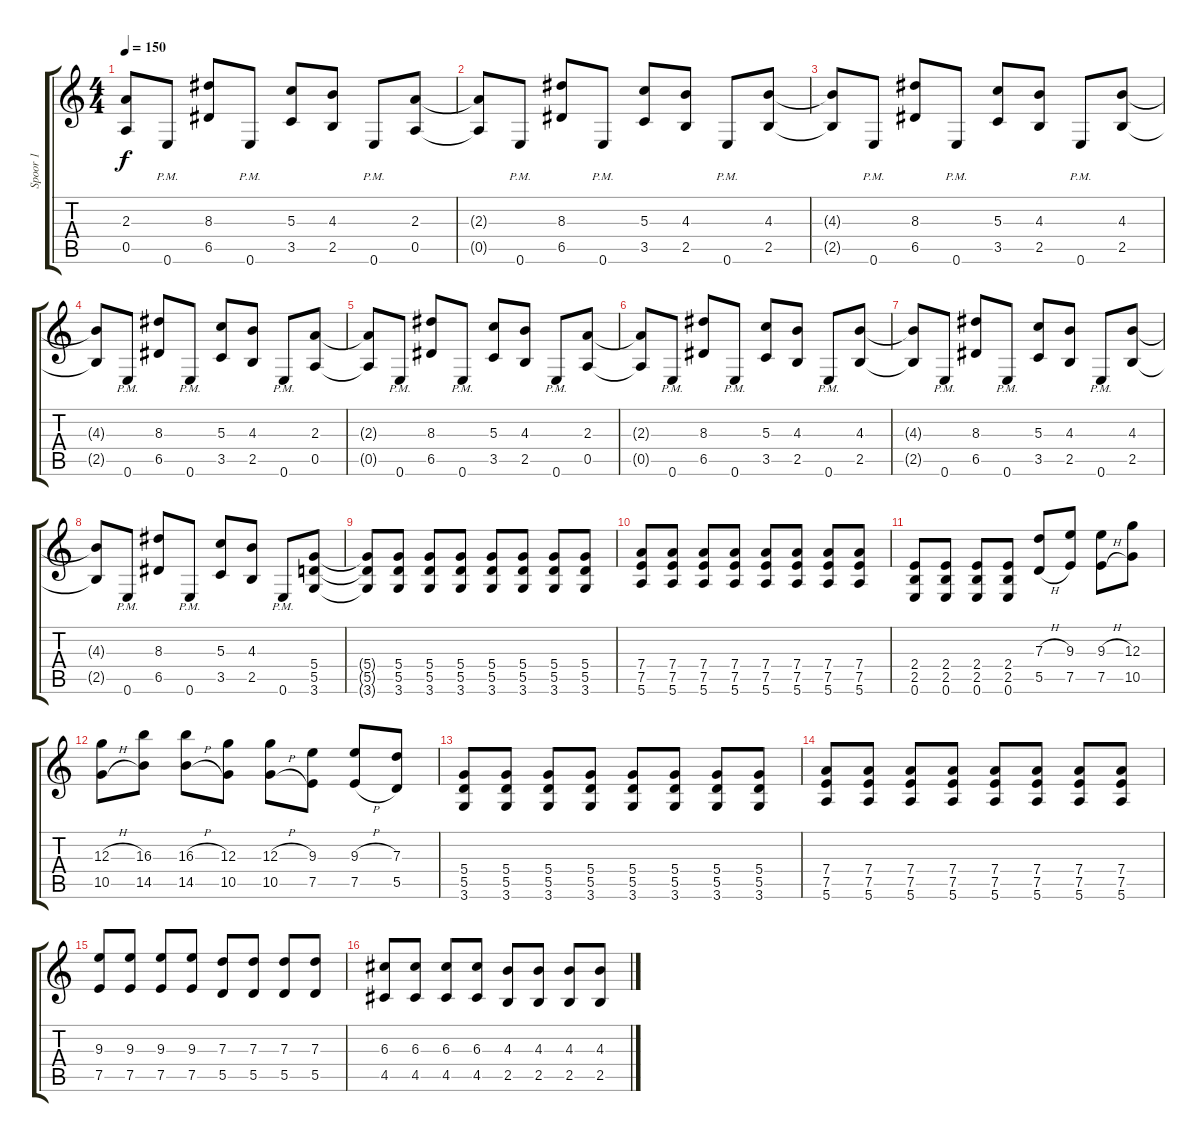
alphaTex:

\track ("Spoor 1" "Spoor 1") {instrument distortionguitar}
\staff {score tabs}
\tuning (E4 B3 G3 D3 A2 E2) {hide}
\ts (4 4)
\tempo 150
\clef g2
\ks c
(2.3{t} 0.5{t}).8{dy f} 0.6{pm}.8 (8.3 6.5).8 0.6{pm}.8 (5.3 3.5).8 (4.3 2.5).8 0.6{pm}.8 (2.3 0.5).8 |
(2.3{t} 0.5{t}).8 0.6{pm}.8 (8.3 6.5).8 0.6{pm}.8 (5.3 3.5).8 (4.3 2.5).8 0.6{pm}.8 (4.3 2.5).8 |
(4.3{t} 2.5{t}).8 0.6{pm}.8 (8.3 6.5).8 0.6{pm}.8 (5.3 3.5).8 (4.3 2.5).8 0.6{pm}.8 (4.3 2.5).8 |
(4.3{t} 2.5{t}).8 0.6{pm}.8 (8.3 6.5).8 0.6{pm}.8 (5.3 3.5).8 (4.3 2.5).8 0.6{pm}.8 (2.3 0.5).8 |
(2.3{t} 0.5{t}).8 0.6{pm}.8 (8.3 6.5).8 0.6{pm}.8 (5.3 3.5).8 (4.3 2.5).8 0.6{pm}.8 (2.3 0.5).8 |
(2.3{t} 0.5{t}).8 0.6{pm}.8 (8.3 6.5).8 0.6{pm}.8 (5.3 3.5).8 (4.3 2.5).8 0.6{pm}.8 (4.3 2.5).8 |
(4.3{t} 2.5{t}).8 0.6{pm}.8 (8.3 6.5).8 0.6{pm}.8 (5.3 3.5).8 (4.3 2.5).8 0.6{pm}.8 (4.3 2.5).8 |
(4.3{t} 2.5{t}).8 0.6{pm}.8 (8.3 6.5).8 0.6{pm}.8 (5.3 3.5).8 (4.3 2.5).8 0.6{pm}.8 (5.4 5.5 3.6).8 |
(5.4{t} 5.5{t} 3.6{t}).8 (5.4 5.5 3.6).8 (5.4 5.5 3.6).8 (5.4 5.5 3.6).8 (5.4 5.5 3.6).8 (5.4 5.5 3.6).8 (5.4 5.5 3.6).8 (5.4 5.5 3.6).8 |
(7.4 7.5 5.6).8 (7.4 7.5 5.6).8 (7.4 7.5 5.6).8 (7.4 7.5 5.6).8 (7.4 7.5 5.6).8 (7.4 7.5 5.6).8 (7.4 7.5 5.6).8 (7.4 7.5 5.6).8 |
(2.4 2.5 0.6).8 (2.4 2.5 0.6).8 (2.4 2.5 0.6).8 (2.4 2.5 0.6).8 (7.3{h} 5.5{h}).8 (9.3 7.5).8 (9.3{h} 7.5{h}).8 (12.3 10.5).8 |
(12.3{h} 10.5{h}).8 (16.3 14.5).8 (16.3{h} 14.5{h}).8 (12.3 10.5).8 (12.3{h} 10.5{h}).8 (9.3 7.5).8 (9.3{h} 7.5{h}).8 (7.3 5.5).8 |
(5.4 5.5 3.6).8 (5.4 5.5 3.6).8 (5.4 5.5 3.6).8 (5.4 5.5 3.6).8 (5.4 5.5 3.6).8 (5.4 5.5 3.6).8 (5.4 5.5 3.6).8 (5.4 5.5 3.6).8 |
(7.4 7.5 5.6).8 (7.4 7.5 5.6).8 (7.4 7.5 5.6).8 (7.4 7.5 5.6).8 (7.4 7.5 5.6).8 (7.4 7.5 5.6).8 (7.4 7.5 5.6).8 (7.4 7.5 5.6).8 |
(9.3 7.5).8 (9.3 7.5).8 (9.3 7.5).8 (9.3 7.5).8 (7.3 5.5).8 (7.3 5.5).8 (7.3 5.5).8 (7.3 5.5).8 |
(6.3 4.5).8 (6.3 4.5).8 (6.3 4.5).8 (6.3 4.5).8 (4.3 2.5).8 (4.3 2.5).8 (4.3 2.5).8 (4.3 2.5).8
